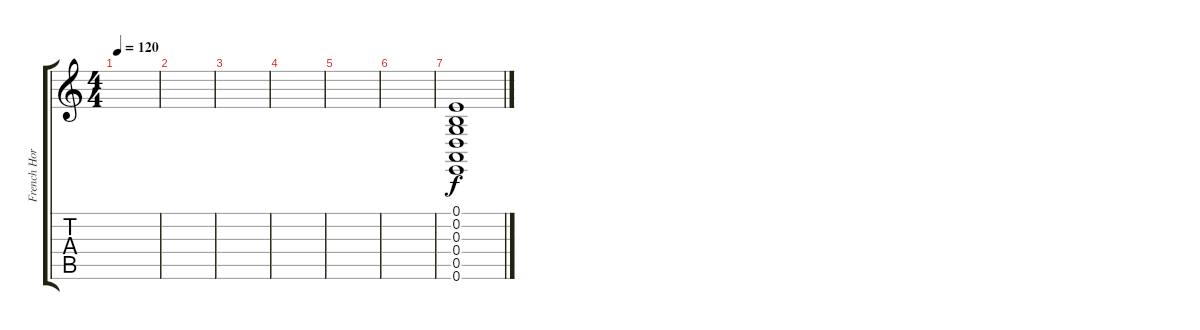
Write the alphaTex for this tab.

\track ("French Horn" "French Hor") {instrument frenchhorn}
\staff {score tabs}
\tuning (E4 B3 G3 D3 A2 E2) {hide}
\ts (4 4)
\tempo 120
\clef g2
\ks c
|
|
|
|
|
|
(0.1 0.2 0.3 0.4 0.5 0.6).1
